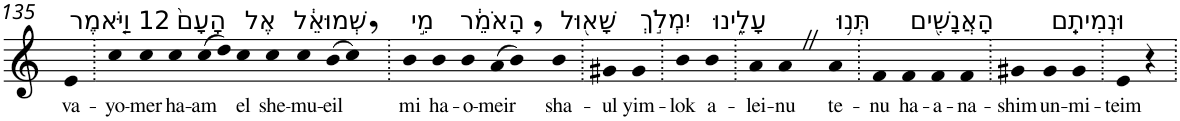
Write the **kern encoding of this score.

**kern	**text
*part1	*part1
*staff1	*staff1
*I"Piano	*
*I'Pno	*
!!LO:PB:g=z
*clefG2	*
*k[]	*
=135	=135
!LO:TX:a:t=12 וַיֹּ֤אמֶר	!
!	!LO:LY:b
4e	va-
=136.	=136.
!	!LO:LY:b
4cc	-yo-
!	!LO:LY:b
4cc	-mer
!LO:TX:a:t=הָעָם֙	!
!	!LO:LY:b
4cc	ha-
!	!LO:LY:b
(>8cc	-am
8dd)	.
!LO:TX:a:t=אֶל	!
!	!LO:LY:b
4cc	el
!LO:TX:a:t=שְׁמוּאֵ֔ל	!
!	!LO:LY:b
4cc	she-
!	!LO:LY:b
4cc	-mu-
!	!LO:LY:b
(>8b	-eil
8cc,)	.
=137.	=137.
!LO:TX:a:t=מִ֣י	!
!	!LO:LY:b
4b	mi
!LO:TX:a:t=הָאֹמֵ֔ר	!
!	!LO:LY:b
4b	ha-
!	!LO:LY:b
4b	-o-
!	!LO:LY:b
(>8a	-meir
8b,)	.
!LO:TX:a:t=שָׁא֖וּל	!
!	!LO:LY:b
4b	sha-
=138.	=138.
!	!LO:LY:b
4g#X	-ul
!LO:TX:a:t=יִמְלֹ֣ךְ	!
!	!LO:LY:b
4g#	yim-
=139.	=139.
!	!LO:LY:b
4b	-lok
!LO:TX:a:t=עָלֵ֑ינוּ	!
!	!LO:LY:b
4b	a-
=140.	=140.
!	!LO:LY:b
4a	-lei-
!	!LO:LY:b
4aZ	-nu
!LO:TX:a:t=תְּנ֥וּ	!
!	!LO:LY:b
4a	te-
=141.	=141.
!	!LO:LY:b
4f	-nu
!LO:TX:a:t=הָאֲנָשִׁ֖ים	!
!	!LO:LY:b
4f	ha-
!	!LO:LY:b
4f	-a-
!	!LO:LY:b
4f	-na-
=142.	=142.
!	!LO:LY:b
4g#X	-shim
!LO:TX:a:t=וּנְמִיתֵֽם	!
!	!LO:LY:b
4g#	un-
!	!LO:LY:b
4g#	-mi-
=143.	=143.
!	!LO:LY:b
4e	-teim
4r	.
=.	=.
*-	*-
